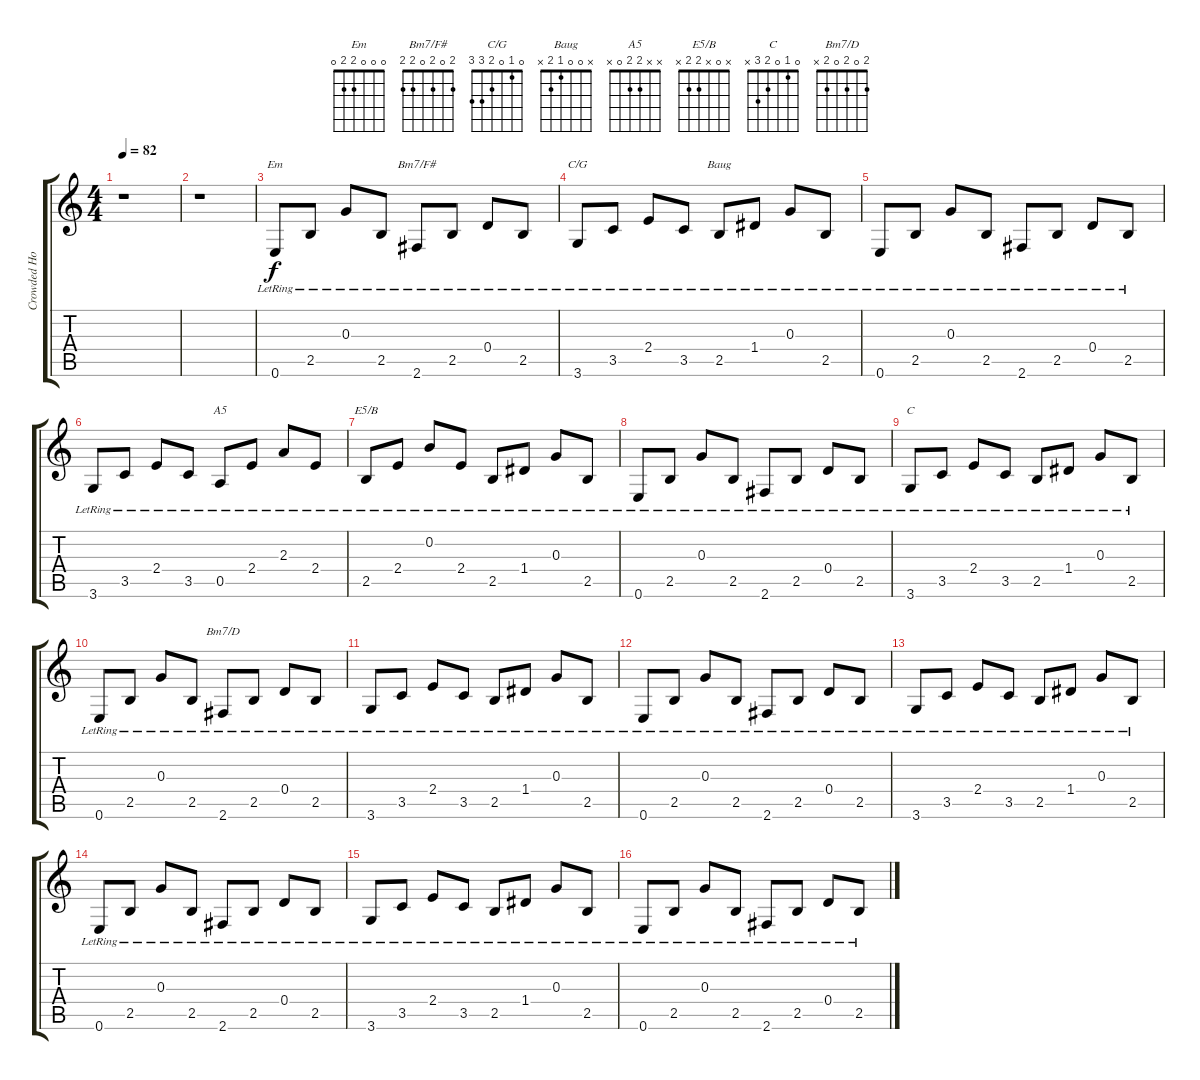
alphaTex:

\track ("Crowded House" "Crowded Ho") {instrument electricguitarjazz}
\staff {score tabs}
\tuning (E4 B3 G3 D3 A2 E2) {hide}
\chord ("Em" 0 0 0 2 2 0)
\chord ("Bm7/F#" 2 0 2 0 2 2)
\chord ("C/G" 0 1 0 2 3 3)
\chord ("Baug" x 0 0 1 2 x)
\chord ("A5" x x 2 2 0 x)
\chord ("E5/B" x 0 x 2 2 x)
\chord ("C" 0 1 0 2 3 x)
\chord ("Bm7/D" 2 0 2 0 2 x)
\ts (4 4)
\tempo 82
\clef g2
\ks c
r.1{dy f instrument electricguitarjazz} |
r.1 |
0.6{lr}.8{ch "Em"} 2.5{lr}.8 0.3{lr}.8 2.5{lr}.8 2.6{lr}.8{ch "Bm7/F#"} 2.5{lr}.8 0.4{lr}.8 2.5{lr}.8 |
3.6{lr}.8{ch "C/G"} 3.5{lr}.8 2.4{lr}.8 3.5{lr}.8 2.5{lr}.8{ch "Baug"} 1.4{lr}.8 0.3{lr}.8 2.5{lr}.8 |
0.6{lr}.8 2.5{lr}.8 0.3{lr}.8 2.5{lr}.8 2.6{lr}.8 2.5{lr}.8 0.4{lr}.8 2.5{lr}.8 |
3.6{lr}.8 3.5{lr}.8 2.4{lr}.8 3.5{lr}.8 0.5{lr}.8{ch "A5"} 2.4{lr}.8 2.3{lr}.8 2.4{lr}.8 |
2.5{lr}.8{ch "E5/B"} 2.4{lr}.8 0.2{lr}.8 2.4{lr}.8 2.5{lr}.8 1.4{lr}.8 0.3{lr}.8 2.5{lr}.8 |
0.6{lr}.8 2.5{lr}.8 0.3{lr}.8 2.5{lr}.8 2.6{lr}.8 2.5{lr}.8 0.4{lr}.8 2.5{lr}.8 |
3.6{lr}.8{ch "C"} 3.5{lr}.8 2.4{lr}.8 3.5{lr}.8 2.5{lr}.8 1.4{lr}.8 0.3{lr}.8 2.5{lr}.8 |
0.6{lr}.8 2.5{lr}.8 0.3{lr}.8 2.5{lr}.8 2.6{lr}.8{ch "Bm7/D"} 2.5{lr}.8 0.4{lr}.8 2.5{lr}.8 |
3.6{lr}.8 3.5{lr}.8 2.4{lr}.8 3.5{lr}.8 2.5{lr}.8 1.4{lr}.8 0.3{lr}.8 2.5{lr}.8 |
0.6{lr}.8 2.5{lr}.8 0.3{lr}.8 2.5{lr}.8 2.6{lr}.8 2.5{lr}.8 0.4{lr}.8 2.5{lr}.8 |
3.6{lr}.8 3.5{lr}.8 2.4{lr}.8 3.5{lr}.8 2.5{lr}.8 1.4{lr}.8 0.3{lr}.8 2.5{lr}.8 |
0.6{lr}.8 2.5{lr}.8 0.3{lr}.8 2.5{lr}.8 2.6{lr}.8 2.5{lr}.8 0.4{lr}.8 2.5{lr}.8 |
3.6{lr}.8 3.5{lr}.8 2.4{lr}.8 3.5{lr}.8 2.5{lr}.8 1.4{lr}.8 0.3{lr}.8 2.5{lr}.8 |
0.6{lr}.8 2.5{lr}.8 0.3{lr}.8 2.5{lr}.8 2.6{lr}.8 2.5{lr}.8 0.4{lr}.8 2.5{lr}.8
